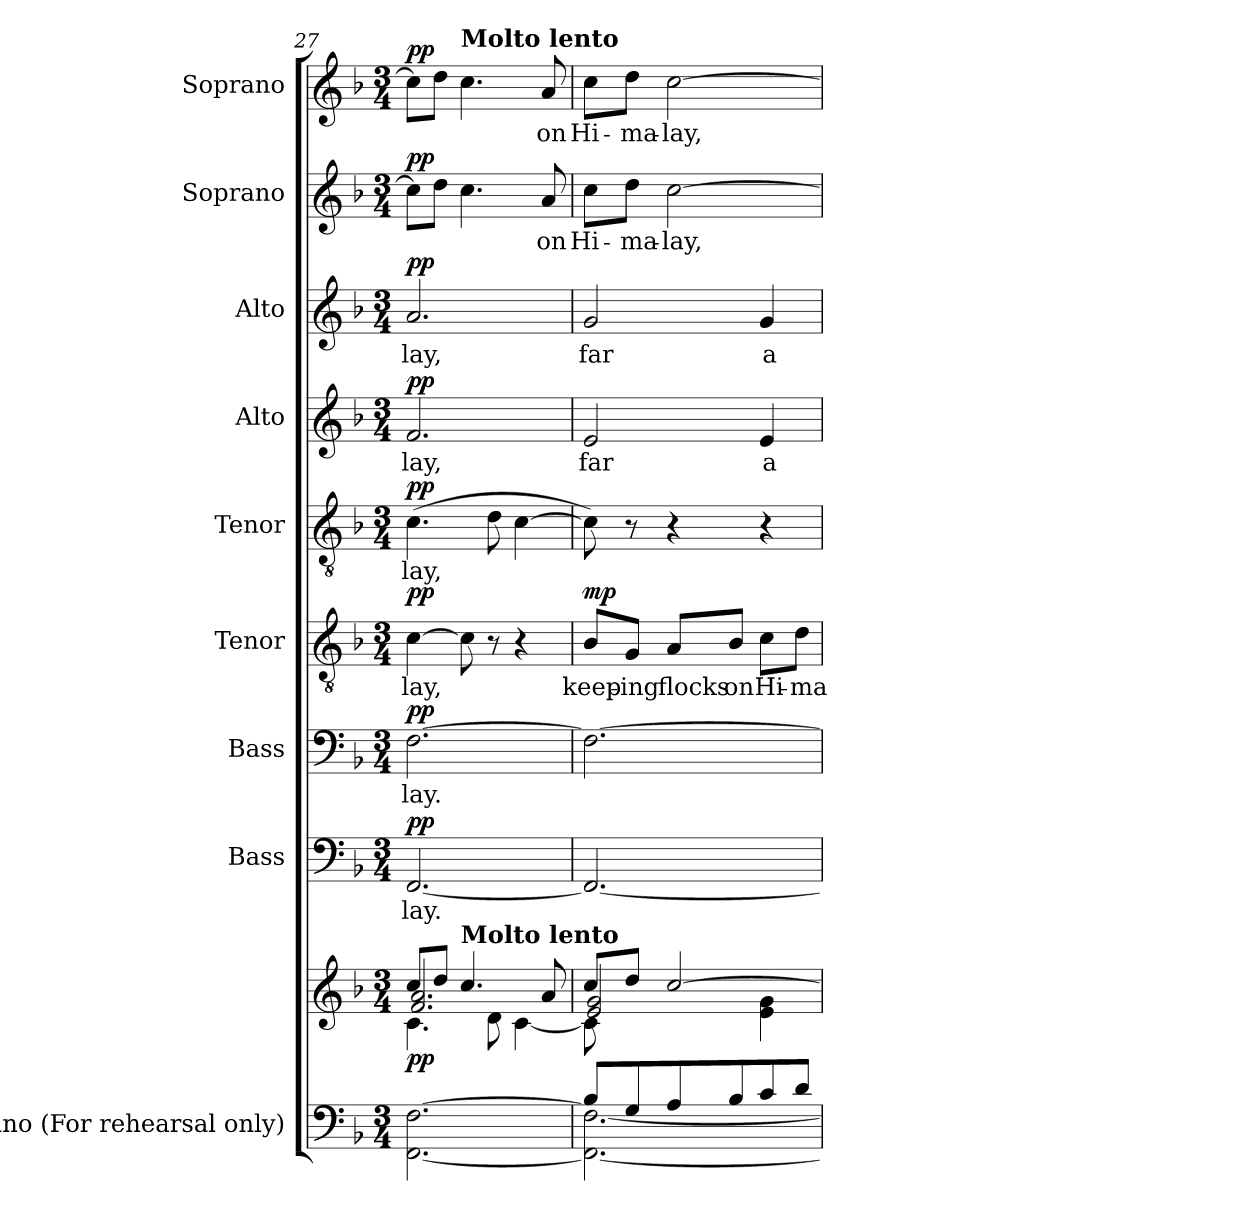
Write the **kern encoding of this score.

**kern	**kern	**dynam	**kern	**text	**dynam	**kern	**text	**dynam	**kern	**text	**dynam	**kern	**text	**dynam	**kern	**text	**dynam	**kern	**text	**dynam	**kern	**text	**dynam	**kern	**text	**dynam
*part9	*part9	*part9	*part8	*part8	*part8	*part7	*part7	*part7	*part6	*part6	*part6	*part5	*part5	*part5	*part4	*part4	*part4	*part3	*part3	*part3	*part2	*part2	*part2	*part1	*part1	*part1
*staff10	*staff9	*staff9/10	*staff8	*staff8	*staff8	*staff7	*staff7	*staff7	*staff6	*staff6	*staff6	*staff5	*staff5	*staff5	*staff4	*staff4	*staff4	*staff3	*staff3	*staff3	*staff2	*staff2	*staff2	*staff1	*staff1	*staff1
*I"Piano (For rehearsal only)	*	*	*I"Bass	*	*	*I"Bass	*	*	*I"Tenor	*	*	*I"Tenor	*	*	*I"Alto	*	*	*I"Alto	*	*	*I"Soprano	*	*	*I"Soprano	*	*
*I'Pno.	*	*	*I'B.	*	*	*I'B.	*	*	*I'T.	*	*	*I'T.	*	*	*I'A.	*	*	*I'A.	*	*	*I'S.	*	*	*I'S.	*	*
*clefF4	*clefG2	*	*clefF4	*	*	*clefF4	*	*	*clefGv2	*	*	*clefGv2	*	*	*clefG2	*	*	*clefG2	*	*	*clefG2	*	*	*clefG2	*	*
*	*	*	*	*	*	*	*	*	*ITrd7c12	*	*	*ITrd7c12	*	*	*	*	*	*	*	*	*	*	*	*	*	*
*k[b-]	*k[b-]	*	*k[b-]	*	*	*k[b-]	*	*	*k[b-]	*	*	*k[b-]	*	*	*k[b-]	*	*	*k[b-]	*	*	*k[b-]	*	*	*k[b-]	*	*
*F:	*F:	*	*F:	*	*	*F:	*	*	*F:	*	*	*F:	*	*	*F:	*	*	*F:	*	*	*F:	*	*	*F:	*	*
*M3/4	*M3/4	*	*M3/4	*	*	*M3/4	*	*	*M3/4	*	*	*M3/4	*	*	*M3/4	*	*	*M3/4	*	*	*M3/4	*	*	*M3/4	*	*
=27	=27	=27	=27	=27	=27	=27	=27	=27	=27	=27	=27	=27	=27	=27	=27	=27	=27	=27	=27	=27	=27	=27	=27	=27	=27	=27
*	*^	*	*	*	*	*	*	*	*	*	*	*	*	*	*	*	*	*	*	*	*	*	*	*	*	*
*	*	*^	*	*	*	*	*	*	*	*	*	*	*	*	*	*	*	*	*	*	*	*	*	*	*	*	*
!	!	!	!	!	!	!LO:LY:b:color=#000000	!	!	!	!	!	!	!	!	!	!	!	!	!	!	!	!	!	!	!	!	!	!
!	!	!	!	!	!	!	!	!	!LO:LY:b:color=#000000	!	!	!	!	!	!	!	!	!	!	!	!	!	!	!	!	!	!	!
!	!	!	!	!	!	!	!	!	!	!	!	!LO:LY:b:color=#000000	!	!	!	!	!	!	!	!	!	!	!	!	!	!	!	!
!	!	!	!	!	!	!	!	!	!	!	!	!	!	!	!LO:LY:b:color=#000000	!	!	!	!	!	!	!	!	!	!	!	!	!
!	!	!	!	!	!	!	!	!	!	!	!	!	!	!	!	!	!	!LO:LY:b:color=#000000	!	!	!	!	!	!	!	!	!	!
!	!	!	!	!	!	!	!	!	!	!	!	!	!	!	!	!	!	!	!	!	!LO:LY:b:color=#000000	!	!	!	!	!	!	!
[<2.FFi\ [>2.Fi	8cci/L	4.ci\	2.fi/ 2.ai	pp	[<2.FFi/	-lay.	pp	[>2.Fi\	-lay.	pp	[>4Ci\	-lay,	pp	(4.Ci\	-lay,	pp	2.fi/	-lay,	pp	2.ai/	-lay,	pp	8cci\L]	.	pp	8cci\L]	.	pp
.	8ddi/J	.	.	.	.	.	.	.	.	.	.	.	.	.	.	.	.	.	.	.	.	.	8ddi\J	.	.	8ddi\J	.	.
*	*MM60	*	*	*	*	*	*	*	*	*	*	*	*	*	*	*	*	*	*	*	*	*	*	*	*	*MM60	*	*
!	!	!	!	!	!	!	!	!	!	!	!	!	!	!	!	!	!	!	!	!	!	!	!	!	!	!LO:TX:a:B:t=Molto lento	!	!
!	!LO:TX:a:B:t=Molto lento	!	!	!	!	!	!	!	!	!	!	!	!	!	!	!	!	!	!	!	!	!	!	!	!	!	!	!
.	4.cci/	.	.	.	.	.	.	.	.	.	8Ci\]	.	.	.	.	.	.	.	.	.	.	.	4.cci\	.	.	4.cci\	.	.
.	.	8di\	.	.	.	.	.	.	.	.	8r	.	.	8Di\	.	.	.	.	.	.	.	.	.	.	.	.	.	.
.	.	[<4ci\	.	.	.	.	.	.	.	.	4r	.	.	[>4Ci\	.	.	.	.	.	.	.	.	.	.	.	.	.	.
!	!	!	!	!	!	!	!	!	!	!	!	!	!	!	!	!	!	!	!	!	!	!	!	!LO:LY:b:color=#000000	!	!	!	!
!	!	!	!	!	!	!	!	!	!	!	!	!	!	!	!	!	!	!	!	!	!	!	!	!	!	!	!LO:LY:b:color=#000000	!
.	8ai/	.	.	.	.	.	.	.	.	.	.	.	.	.	.	.	.	.	.	.	.	.	8ai/	on	.	8ai/	on	.
=28	=28	=28	=28	=28	=28	=28	=28	=28	=28	=28	=28	=28	=28	=28	=28	=28	=28	=28	=28	=28	=28	=28	=28	=28	=28	=28	=28	=28
*^	*	*	*	*	*	*	*	*	*	*	*	*	*	*	*	*	*	*	*	*	*	*	*	*	*	*	*	*
!	!	!	!	!	!	!	!	!	!	!	!	!	!LO:LY:b:color=#000000	!	!	!	!	!	!	!	!	!	!	!	!	!	!	!	!
!	!	!	!	!	!	!	!	!	!	!	!	!	!	!	!	!	!	!	!LO:LY:b:color=#000000	!	!	!	!	!	!	!	!	!	!
!	!	!	!	!	!	!	!	!	!	!	!	!	!	!	!	!	!	!	!	!	!	!LO:LY:b:color=#000000	!	!	!	!	!	!	!
!	!	!	!	!	!	!	!	!	!	!	!	!	!	!	!	!	!	!	!	!	!	!	!	!	!LO:LY:b:color=#000000	!	!	!	!
!	!	!	!	!	!	!	!	!	!	!	!	!	!	!	!	!	!	!	!	!	!	!	!	!	!	!	!	!LO:LY:b:color=#000000	!
8B-i/L	2.FFi\_< 2.Fi_>	8cci/L	2ei/ 2gi	8ci\]	.	2.FFi/_<	.	.	2.Fi\_>	.	.	8BB-i/L	keep-	mp	8Ci\])	.	.	2ei/	far	.	2gi/	far	.	8cci\L	Hi-	.	8cci\L	Hi-	.
!	!	!	!	!	!	!	!	!	!	!	!	!	!LO:LY:b:color=#000000	!	!	!	!	!	!	!	!	!	!	!	!	!	!	!	!
!	!	!	!	!	!	!	!	!	!	!	!	!	!	!	!	!	!	!	!	!	!	!	!	!	!LO:LY:b:color=#000000	!	!	!	!
!	!	!	!	!	!	!	!	!	!	!	!	!	!	!	!	!	!	!	!	!	!	!	!	!	!	!	!	!LO:LY:b:color=#000000	!
8Gi/	.	8ddi/J	.	2ryy	.	.	.	.	.	.	.	8GGi/J	-ing	.	8r	.	.	.	.	.	.	.	.	8ddi\J	-ma-	.	8ddi\J	-ma-	.
!	!	!	!	!	!	!	!	!	!	!	!	!	!LO:LY:b:color=#000000	!	!	!	!	!	!	!	!	!	!	!	!	!	!	!	!
!	!	!	!	!	!	!	!	!	!	!	!	!	!	!	!	!	!	!	!	!	!	!	!	!	!LO:LY:b:color=#000000	!	!	!	!
!	!	!	!	!	!	!	!	!	!	!	!	!	!	!	!	!	!	!	!	!	!	!	!	!	!	!	!	!LO:LY:b:color=#000000	!
8Ai/	.	[>2cci/	.	.	.	.	.	.	.	.	.	8AAi/L	flocks	.	4r	.	.	.	.	.	.	.	.	[>2cci\	-lay,	.	[>2cci\	-lay,	.
!	!	!	!	!	!	!	!	!	!	!	!	!	!LO:LY:b:color=#000000	!	!	!	!	!	!	!	!	!	!	!	!	!	!	!	!
8B-i/	.	.	.	.	.	.	.	.	.	.	.	8BB-i/J	on	.	.	.	.	.	.	.	.	.	.	.	.	.	.	.	.
!	!	!	!	!	!	!	!	!	!	!	!	!	!LO:LY:b:color=#000000	!	!	!	!	!	!	!	!	!	!	!	!	!	!	!	!
!	!	!	!	!	!	!	!	!	!	!	!	!	!	!	!	!	!	!	!LO:LY:b:color=#000000	!	!	!	!	!	!	!	!	!	!
!	!	!	!	!	!	!	!	!	!	!	!	!	!	!	!	!	!	!	!	!	!	!LO:LY:b:color=#000000	!	!	!	!	!	!	!
8ci/	.	.	4ei\ 4gi	.	.	.	.	.	.	.	.	8Ci\L	Hi-	.	4r	.	.	4ei/	a-	.	4gi/	a-	.	.	.	.	.	.	.
!	!	!	!	!	!	!	!	!	!	!	!	!	!LO:LY:b:color=#000000	!	!	!	!	!	!	!	!	!	!	!	!	!	!	!	!
8di/J	.	.	.	8ryy	.	.	.	.	.	.	.	8Di\J	-ma-	.	.	.	.	.	.	.	.	.	.	.	.	.	.	.	.
*v	*v	*	*	*	*	*	*	*	*	*	*	*	*	*	*	*	*	*	*	*	*	*	*	*	*	*	*	*	*
*	*v	*v	*v	*	*	*	*	*	*	*	*	*	*	*	*	*	*	*	*	*	*	*	*	*	*	*	*	*
=	=	=	=	=	=	=	=	=	=	=	=	=	=	=	=	=	=	=	=	=	=	=	=	=	=	=
*-	*-	*-	*-	*-	*-	*-	*-	*-	*-	*-	*-	*-	*-	*-	*-	*-	*-	*-	*-	*-	*-	*-	*-	*-	*-	*-
